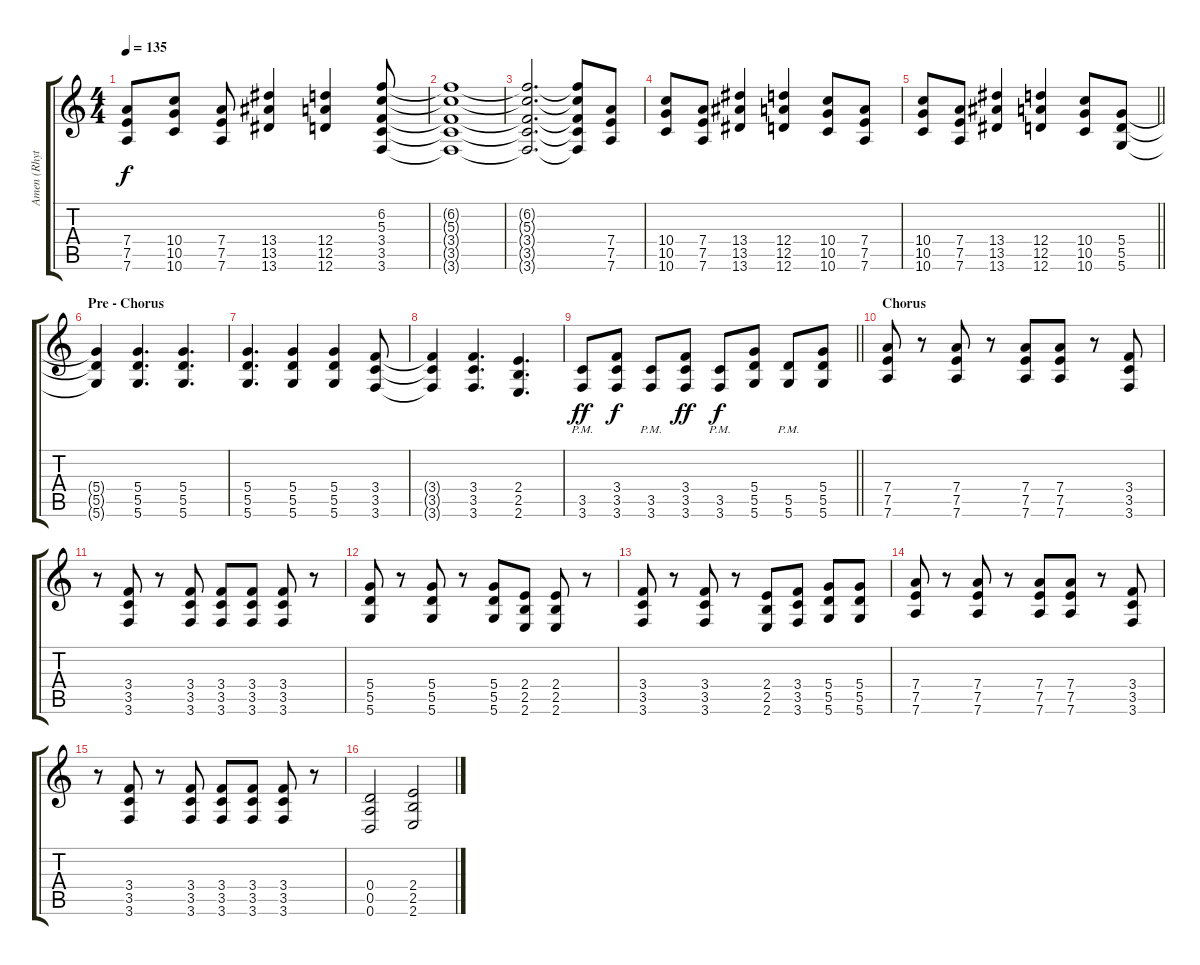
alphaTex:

\track ("Amen (Rhythm Guitar)" "Amen (Rhyt") {instrument distortionguitar}
\staff {score tabs}
\tuning (E4 B3 G3 D3 A2 D2) {hide}
\ts (4 4)
\tempo 135
\clef g2
\ks c
(7.4 7.5 7.6).8{dy f} (10.4 10.5 10.6).8 (7.4 7.5 7.6).8 (13.4 13.5 13.6).4 (12.4 12.5 12.6).4 (6.2 5.3 3.4 3.5 3.6).8 |
(6.2{t} 5.3{t} 3.4{t} 3.5{t} 3.6{t}).1 |
(6.2{t} 5.3{t} 3.4{t} 3.5{t} 3.6{t}).2{d} (6.2{t} 5.3{t} 3.4{t} 3.5{t} 3.6{t}).8 (7.4 7.5 7.6).8 |
(10.4 10.5 10.6).8 (7.4 7.5 7.6).8 (13.4 13.5 13.6).4 (12.4 12.5 12.6).4 (10.4 10.5 10.6).8 (7.4 7.5 7.6).8 |
\barLineRight lightlight
(10.4 10.5 10.6).8 (7.4 7.5 7.6).8 (13.4 13.5 13.6).4 (12.4 12.5 12.6).4 (10.4 10.5 10.6).8 (5.4 5.5 5.6).8 |
\section ("" "Pre - Chorus")
(5.4{t} 5.5{t} 5.6{t}).4 (5.4 5.5 5.6).4{d} (5.4 5.5 5.6).4{d} |
(5.4 5.5 5.6).4{d} (5.4 5.5 5.6).4 (5.4 5.5 5.6).4 (3.4 3.5 3.6).8 |
(3.4{t} 3.5{t} 3.6{t}).4 (3.4 3.5 3.6).4{d} (2.4 2.5 2.6).4{d} |
\barLineRight lightlight
(3.5{pm} 3.6{pm}).8{dy ff} (3.4 3.5 3.6).8{dy f} (3.5{pm} 3.6{pm}).8 (3.4 3.5 3.6).8{dy ff} (3.5{pm} 3.6{pm}).8{dy f} (5.4 5.5 5.6).8 (5.5{pm} 5.6{pm}).8 (5.4 5.5 5.6).8 |
\section ("" "Chorus")
(7.4 7.5 7.6).8 r.8 (7.4 7.5 7.6).8 r.8 (7.4 7.5 7.6).8 (7.4 7.5 7.6).8 r.8 (3.4 3.5 3.6).8 |
r.8 (3.4 3.5 3.6).8 r.8 (3.4 3.5 3.6).8 (3.4 3.5 3.6).8 (3.4 3.5 3.6).8 (3.4 3.5 3.6).8 r.8 |
(5.4 5.5 5.6).8 r.8 (5.4 5.5 5.6).8 r.8 (5.4 5.5 5.6).8 (2.4 2.5 2.6).8 (2.4 2.5 2.6).8 r.8 |
(3.4 3.5 3.6).8 r.8 (3.4 3.5 3.6).8 r.8 (2.4 2.5 2.6).8 (3.4 3.5 3.6).8 (5.4 5.5 5.6).8 (5.4 5.5 5.6).8 |
(7.4 7.5 7.6).8 r.8 (7.4 7.5 7.6).8 r.8 (7.4 7.5 7.6).8 (7.4 7.5 7.6).8 r.8 (3.4 3.5 3.6).8 |
r.8 (3.4 3.5 3.6).8 r.8 (3.4 3.5 3.6).8 (3.4 3.5 3.6).8 (3.4 3.5 3.6).8 (3.4 3.5 3.6).8 r.8 |
(0.4 0.5 0.6).2 (2.4 2.5 2.6).2
